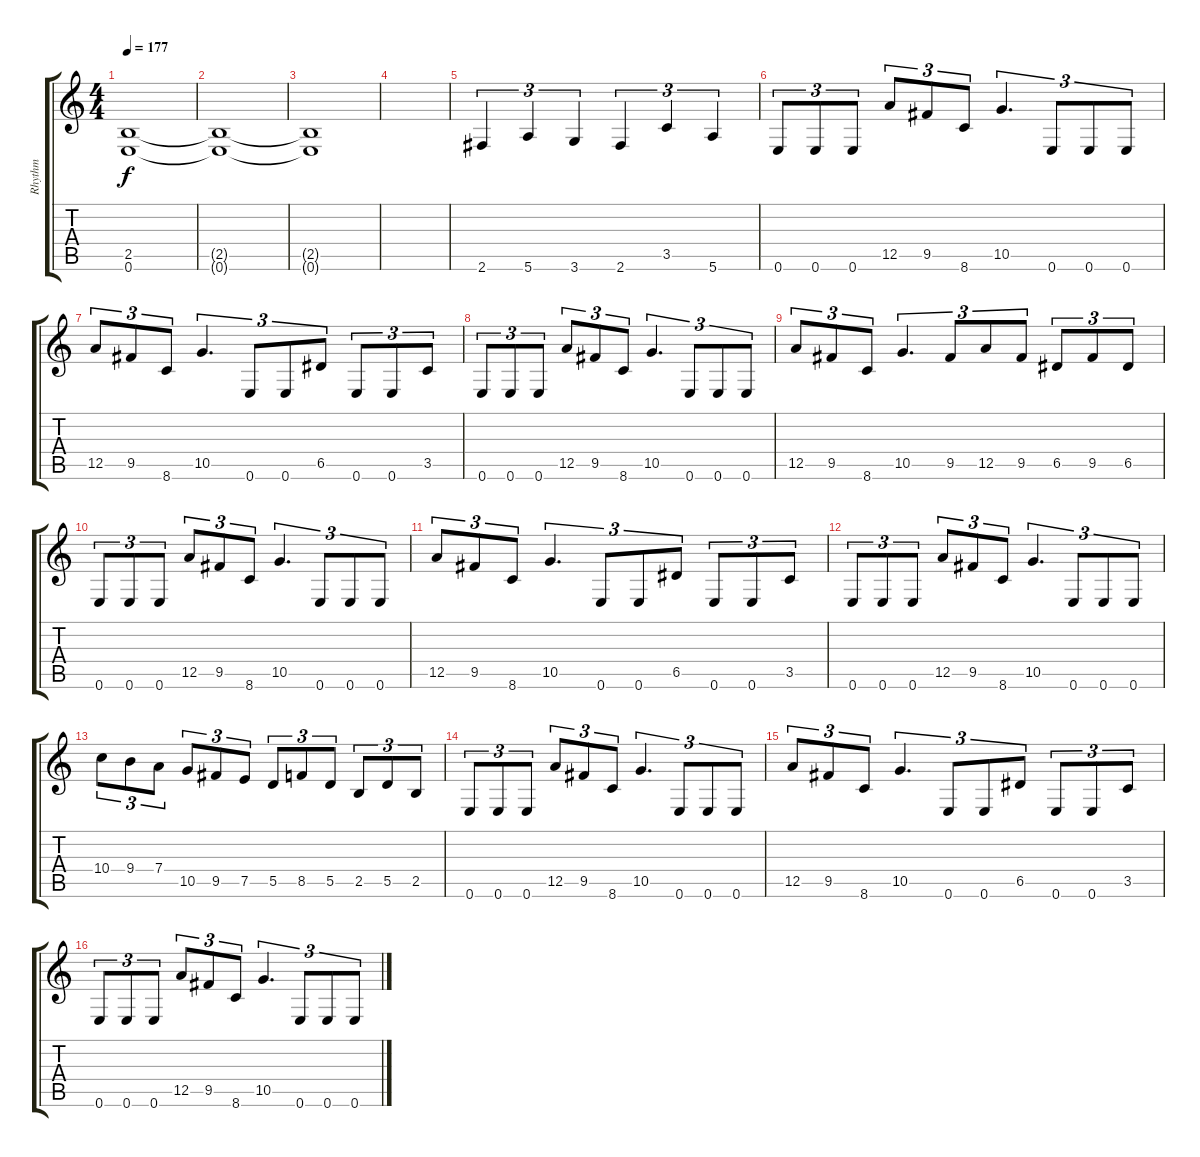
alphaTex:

\track ("Rhythm" "Rhythm") {instrument distortionguitar}
\staff {score tabs}
\tuning (E4 B3 G3 D3 A2 E2) {hide}
\ts (4 4)
\tempo 177
\clef g2
\ks c
(2.5{t} 0.6{t}).1{dy f} |
(2.5{t} 0.6{t}).1{volume 2} |
(2.5{t} 0.6{t}).1 |
|
2.6.4{tu (3 2) volume 13} 5.6.4{tu (3 2)} 3.6.4{tu (3 2)} 2.6.4{tu (3 2)} 3.5.4{tu (3 2)} 5.6.4{tu (3 2)} |
0.6.8{tu (3 2)} 0.6.8{tu (3 2)} 0.6.8{tu (3 2)} 12.5.8{tu (3 2)} 9.5.8{tu (3 2)} 8.6.8{tu (3 2)} 10.5.4{d tu (3 2)} 0.6.8{tu (3 2)} 0.6.8{tu (3 2)} 0.6.8{tu (3 2)} |
12.5.8{tu (3 2)} 9.5.8{tu (3 2)} 8.6.8{tu (3 2)} 10.5.4{d tu (3 2)} 0.6.8{tu (3 2)} 0.6.8{tu (3 2)} 6.5.8{tu (3 2)} 0.6.8{tu (3 2)} 0.6.8{tu (3 2)} 3.5.8{tu (3 2)} |
0.6.8{tu (3 2)} 0.6.8{tu (3 2)} 0.6.8{tu (3 2)} 12.5.8{tu (3 2)} 9.5.8{tu (3 2)} 8.6.8{tu (3 2)} 10.5.4{d tu (3 2)} 0.6.8{tu (3 2)} 0.6.8{tu (3 2)} 0.6.8{tu (3 2)} |
12.5.8{tu (3 2)} 9.5.8{tu (3 2)} 8.6.8{tu (3 2)} 10.5.4{d tu (3 2)} 9.5.8{tu (3 2)} 12.5.8{tu (3 2)} 9.5.8{tu (3 2)} 6.5.8{tu (3 2)} 9.5.8{tu (3 2)} 6.5.8{tu (3 2)} |
0.6.8{tu (3 2)} 0.6.8{tu (3 2)} 0.6.8{tu (3 2)} 12.5.8{tu (3 2)} 9.5.8{tu (3 2)} 8.6.8{tu (3 2)} 10.5.4{d tu (3 2)} 0.6.8{tu (3 2)} 0.6.8{tu (3 2)} 0.6.8{tu (3 2)} |
12.5.8{tu (3 2)} 9.5.8{tu (3 2)} 8.6.8{tu (3 2)} 10.5.4{d tu (3 2)} 0.6.8{tu (3 2)} 0.6.8{tu (3 2)} 6.5.8{tu (3 2)} 0.6.8{tu (3 2)} 0.6.8{tu (3 2)} 3.5.8{tu (3 2)} |
0.6.8{tu (3 2)} 0.6.8{tu (3 2)} 0.6.8{tu (3 2)} 12.5.8{tu (3 2)} 9.5.8{tu (3 2)} 8.6.8{tu (3 2)} 10.5.4{d tu (3 2)} 0.6.8{tu (3 2)} 0.6.8{tu (3 2)} 0.6.8{tu (3 2)} |
10.4.8{tu (3 2)} 9.4.8{tu (3 2)} 7.4.8{tu (3 2)} 10.5.8{tu (3 2)} 9.5.8{tu (3 2)} 7.5.8{tu (3 2)} 5.5.8{tu (3 2)} 8.5.8{tu (3 2)} 5.5.8{tu (3 2)} 2.5.8{tu (3 2)} 5.5.8{tu (3 2)} 2.5.8{tu (3 2)} |
0.6.8{tu (3 2)} 0.6.8{tu (3 2)} 0.6.8{tu (3 2)} 12.5.8{tu (3 2)} 9.5.8{tu (3 2)} 8.6.8{tu (3 2)} 10.5.4{d tu (3 2)} 0.6.8{tu (3 2)} 0.6.8{tu (3 2)} 0.6.8{tu (3 2)} |
12.5.8{tu (3 2)} 9.5.8{tu (3 2)} 8.6.8{tu (3 2)} 10.5.4{d tu (3 2)} 0.6.8{tu (3 2)} 0.6.8{tu (3 2)} 6.5.8{tu (3 2)} 0.6.8{tu (3 2)} 0.6.8{tu (3 2)} 3.5.8{tu (3 2)} |
0.6.8{tu (3 2)} 0.6.8{tu (3 2)} 0.6.8{tu (3 2)} 12.5.8{tu (3 2)} 9.5.8{tu (3 2)} 8.6.8{tu (3 2)} 10.5.4{d tu (3 2)} 0.6.8{tu (3 2)} 0.6.8{tu (3 2)} 0.6.8{tu (3 2)}
